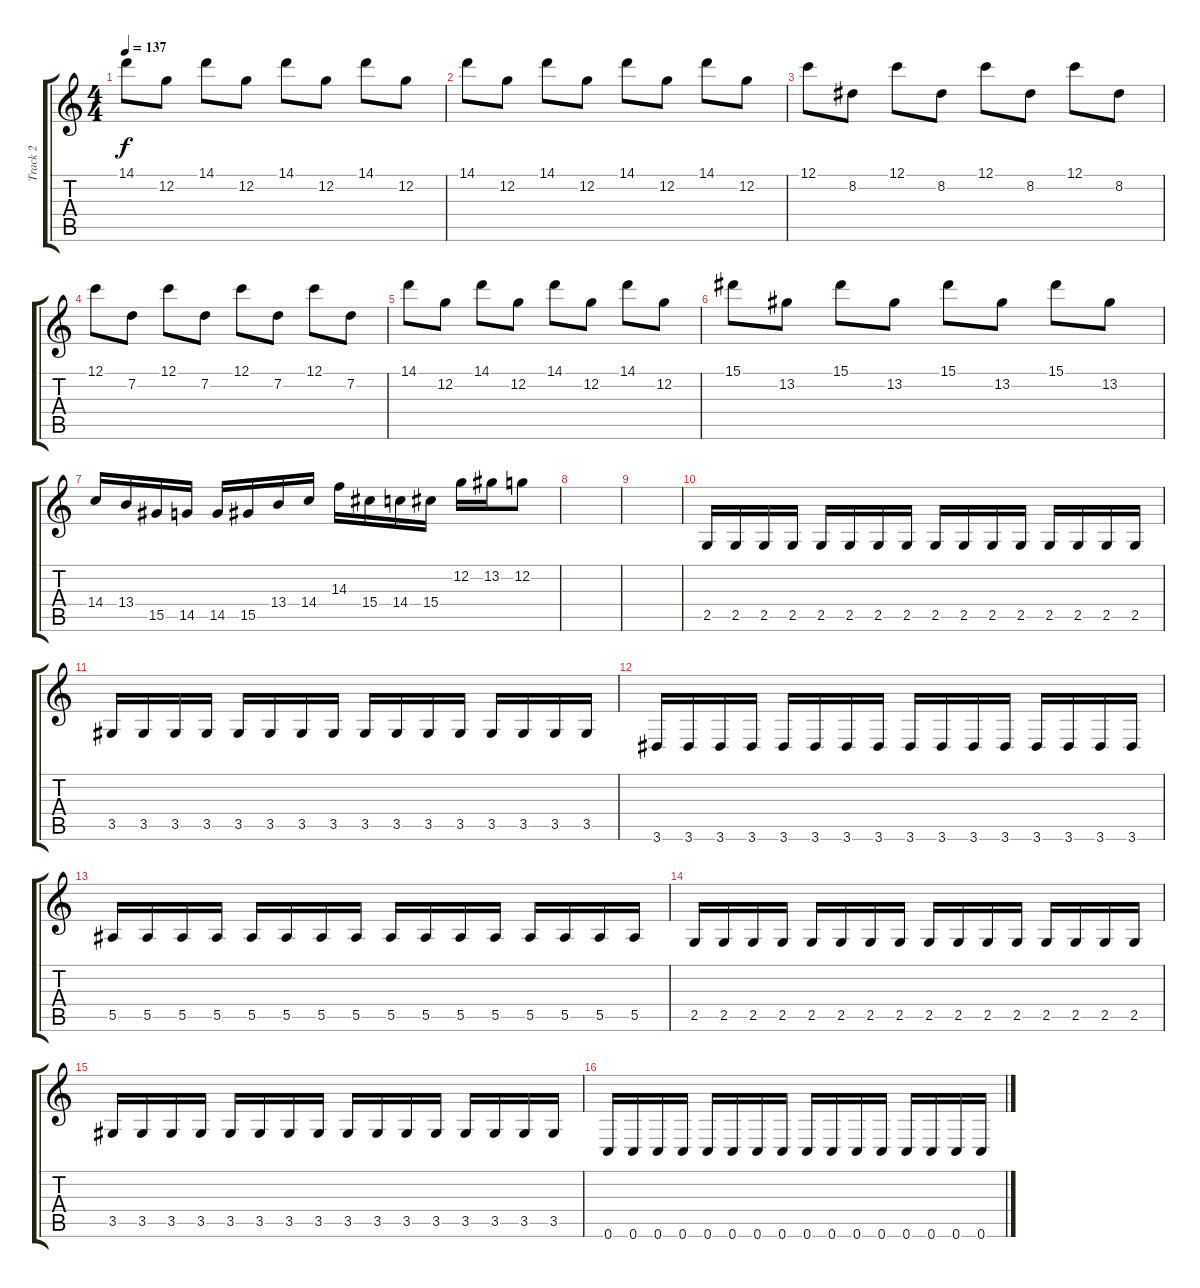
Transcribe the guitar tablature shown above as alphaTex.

\track ("Track 2" "Track 2") {instrument distortionguitar}
\staff {score tabs}
\tuning (C4 G3 Eb3 Bb2 F2 C2) {hide}
\ts (4 4)
\tempo 137
\clef g2
\ks c
14.1.8{dy f} 12.2.8 14.1.8 12.2.8 14.1.8 12.2.8 14.1.8 12.2.8 |
14.1.8 12.2.8 14.1.8 12.2.8 14.1.8 12.2.8 14.1.8 12.2.8 |
12.1.8 8.2.8 12.1.8 8.2.8 12.1.8 8.2.8 12.1.8 8.2.8 |
12.1.8 7.2.8 12.1.8 7.2.8 12.1.8 7.2.8 12.1.8 7.2.8 |
14.1.8 12.2.8 14.1.8 12.2.8 14.1.8 12.2.8 14.1.8 12.2.8 |
15.1.8 13.2.8 15.1.8 13.2.8 15.1.8 13.2.8 15.1.8 13.2.8 |
14.4.16 13.4.16 15.5.16 14.5.16 14.5.16 15.5.16 13.4.16 14.4.16 14.3.16 15.4.16 14.4.16 15.4.16 12.2.16 13.2.16 12.2.8 |
|
|
2.5.16 2.5.16 2.5.16 2.5.16 2.5.16 2.5.16 2.5.16 2.5.16 2.5.16 2.5.16 2.5.16 2.5.16 2.5.16 2.5.16 2.5.16 2.5.16 |
3.5.16 3.5.16 3.5.16 3.5.16 3.5.16 3.5.16 3.5.16 3.5.16 3.5.16 3.5.16 3.5.16 3.5.16 3.5.16 3.5.16 3.5.16 3.5.16 |
3.6.16 3.6.16 3.6.16 3.6.16 3.6.16 3.6.16 3.6.16 3.6.16 3.6.16 3.6.16 3.6.16 3.6.16 3.6.16 3.6.16 3.6.16 3.6.16 |
5.5.16 5.5.16 5.5.16 5.5.16 5.5.16 5.5.16 5.5.16 5.5.16 5.5.16 5.5.16 5.5.16 5.5.16 5.5.16 5.5.16 5.5.16 5.5.16 |
2.5.16 2.5.16 2.5.16 2.5.16 2.5.16 2.5.16 2.5.16 2.5.16 2.5.16 2.5.16 2.5.16 2.5.16 2.5.16 2.5.16 2.5.16 2.5.16 |
3.5.16 3.5.16 3.5.16 3.5.16 3.5.16 3.5.16 3.5.16 3.5.16 3.5.16 3.5.16 3.5.16 3.5.16 3.5.16 3.5.16 3.5.16 3.5.16 |
0.6.16 0.6.16 0.6.16 0.6.16 0.6.16 0.6.16 0.6.16 0.6.16 0.6.16 0.6.16 0.6.16 0.6.16 0.6.16 0.6.16 0.6.16 0.6.16
